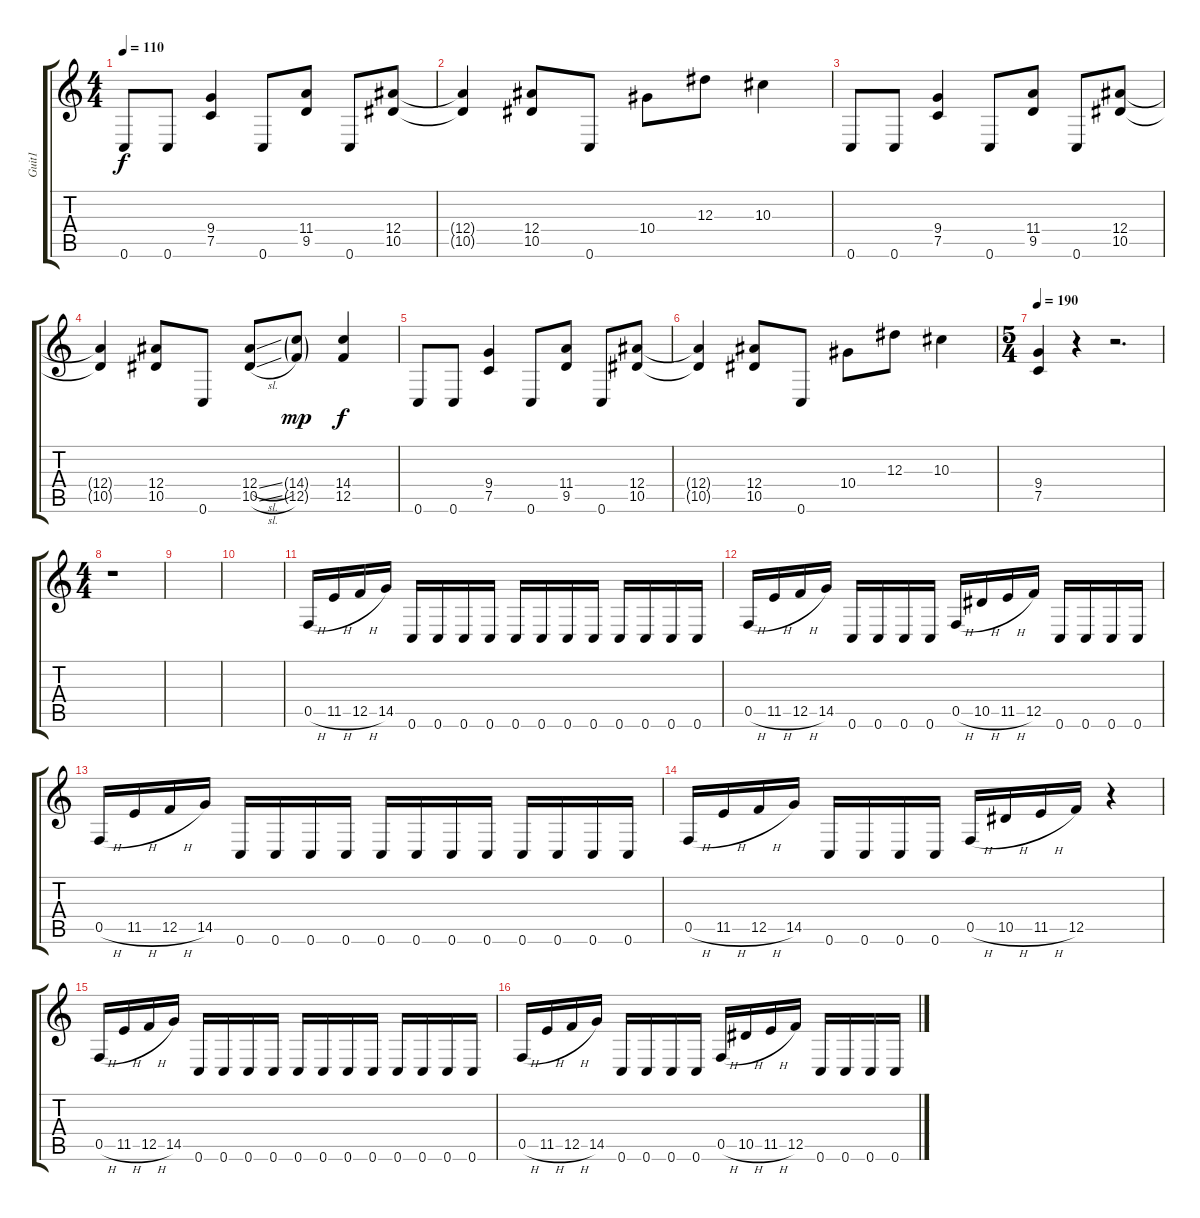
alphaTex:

\track ("Guit1" "Guit1") {instrument distortionguitar}
\staff {score tabs}
\tuning (C4 G3 Eb3 Bb2 F2 C2) {hide}
\ts (4 4)
\tempo 110
\clef g2
\ks c
0.6.8{dy f} 0.6.8 (9.4 7.5).4 0.6.8 (11.4 9.5).8 0.6.8 (12.4 10.5).8 |
(12.4{t} 10.5{t}).4 (12.4 10.5).8 0.6.8 10.4.8 12.3.8 10.3.4 |
0.6.8 0.6.8 (9.4 7.5).4 0.6.8 (11.4 9.5).8 0.6.8 (12.4 10.5).8 |
(12.4{t} 10.5{t}).4 (12.4 10.5).8 0.6.8 (12.4{sl} 10.5{sl}).8 (14.4{g} 12.5{g}).8{dy mp} (14.4 12.5).4{dy f} |
0.6.8 0.6.8 (9.4 7.5).4 0.6.8 (11.4 9.5).8 0.6.8 (12.4 10.5).8 |
(12.4{t} 10.5{t}).4 (12.4 10.5).8 0.6.8 10.4.8 12.3.8 10.3.4 |
\ts (5 4)
\tempo 190
(9.4 7.5).4 r.4 r.2{d} |
\ts (4 4)
r.1 |
|
|
0.5{h}.16 11.5{h}.16 12.5{h}.16 14.5.16 0.6.16 0.6.16 0.6.16 0.6.16 0.6.16 0.6.16 0.6.16 0.6.16 0.6.16 0.6.16 0.6.16 0.6.16 |
0.5{h}.16 11.5{h}.16 12.5{h}.16 14.5.16 0.6.16 0.6.16 0.6.16 0.6.16 0.5{h}.16 10.5{h}.16 11.5{h}.16 12.5.16 0.6.16 0.6.16 0.6.16 0.6.16 |
0.5{h}.16 11.5{h}.16 12.5{h}.16 14.5.16 0.6.16 0.6.16 0.6.16 0.6.16 0.6.16 0.6.16 0.6.16 0.6.16 0.6.16 0.6.16 0.6.16 0.6.16 |
0.5{h}.16 11.5{h}.16 12.5{h}.16 14.5.16 0.6.16 0.6.16 0.6.16 0.6.16 0.5{h}.16 10.5{h}.16 11.5{h}.16 12.5.16 r.4 |
0.5{h}.16 11.5{h}.16 12.5{h}.16 14.5.16 0.6.16 0.6.16 0.6.16 0.6.16 0.6.16 0.6.16 0.6.16 0.6.16 0.6.16 0.6.16 0.6.16 0.6.16 |
0.5{h}.16 11.5{h}.16 12.5{h}.16 14.5.16 0.6.16 0.6.16 0.6.16 0.6.16 0.5{h}.16 10.5{h}.16 11.5{h}.16 12.5.16 0.6.16 0.6.16 0.6.16 0.6.16
